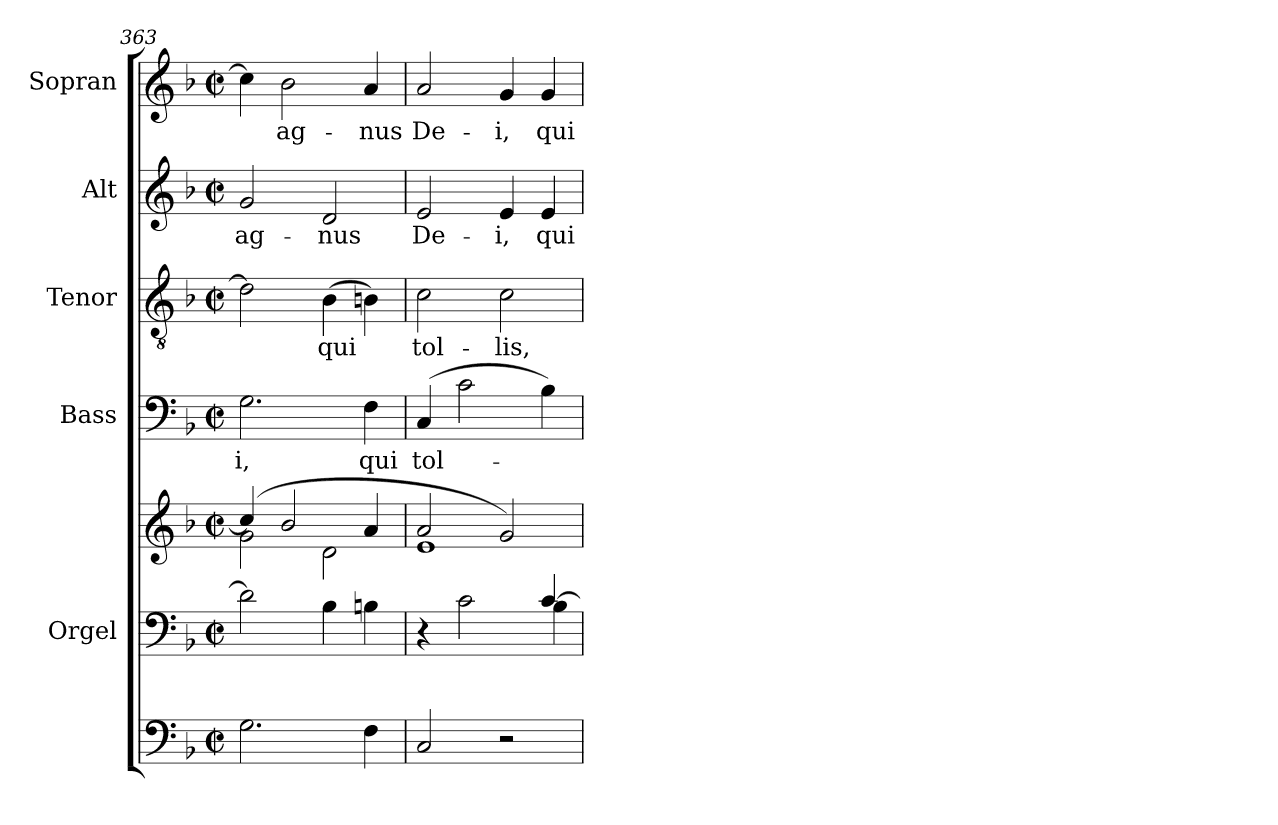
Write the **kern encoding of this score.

**kern	**kern	**kern	**kern	**text	**kern	**text	**kern	**text	**kern	**text
*part6	*part5	*part5	*part4	*part4	*part3	*part3	*part2	*part2	*part1	*part1
*staff7	*staff6	*staff5	*staff4	*staff4	*staff3	*staff3	*staff2	*staff2	*staff1	*staff1
*	*I"Orgel	*	*I"Bass	*	*I"Tenor	*	*I"Alt	*	*I"Sopran	*
*	*I'Org.	*	*I'B	*	*I'T	*	*I'A	*	*I'S	*
*clefF4	*clefF4	*clefG2	*clefF4	*	*clefGv2	*	*clefG2	*	*clefG2	*
*ITrd7c12	*	*	*	*	*	*	*	*	*	*
*k[b-]	*k[b-]	*k[b-]	*k[b-]	*	*k[b-]	*	*k[b-]	*	*k[b-]	*
*F:	*F:	*F:	*F:	*	*F:	*	*F:	*	*F:	*
*M2/2	*M2/2	*M2/2	*M2/2	*	*M2/2	*	*M2/2	*	*M2/2	*
*met(c|)	*met(c|)	*met(c|)	*met(c|)	*	*met(c|)	*	*met(c|)	*	*met(c|)	*
=363	=363	=363	=363	=363	=363	=363	=363	=363	=363	=363
*	*	*^	*	*	*	*	*	*	*	*
!	!	!	!	!	!LO:LY:b	!	!	!	!LO:LY:b	!	!
2.GG\	2d\]	(4cc/]	2g\	2.G\	-i,	2d\]	.	2g/	ag-	4cc\]	.
!	!	!	!	!	!	!	!	!	!	!	!LO:LY:b
.	.	2b-/	.	.	.	.	.	.	.	2b-\	ag-
!	!	!	!	!	!	!	!LO:LY:b	!	!LO:LY:b	!	!
.	4B-\	.	2d\	.	.	(>4B-\	qui	2d/	-nus	.	.
!	!	!	!	!	!LO:LY:b	!	!	!	!	!	!LO:LY:b
4FF\	4Bn\	4a/	.	4F\	qui	4Bn\)	.	.	.	4a/	-nus
=364	=364	=364	=364	=364	=364	=364	=364	=364	=364	=364	=364
*	*^	*	*	*	*	*	*	*	*	*	*
!	!	!	!	!	!	!LO:LY:b	!	!LO:LY:b	!	!LO:LY:b	!	!LO:LY:b
2CC/	2.ryy	4r	2a/	1e	(>4C/	tol-	2c\	tol-	2e/	De-	2a/	De-
.	.	2c\	.	.	2c\	.	.	.	.	.	.	.
!	!	!	!	!	!	!	!	!LO:LY:b	!	!LO:LY:b	!	!LO:LY:b
2r	.	.	2g/)	.	.	.	2c\	-lis,	4e/	-i,	4g/	-i,
!	!	!	!	!	!	!	!	!	!	!LO:LY:b	!	!LO:LY:b
.	[>4c/	4B-\	.	.	4B-\)	.	.	.	4e/	qui	4g/	qui
*	*v	*v	*	*	*	*	*	*	*	*	*	*
*	*	*v	*v	*	*	*	*	*	*	*	*
=	=	=	=	=	=	=	=	=	=	=
*-	*-	*-	*-	*-	*-	*-	*-	*-	*-	*-
